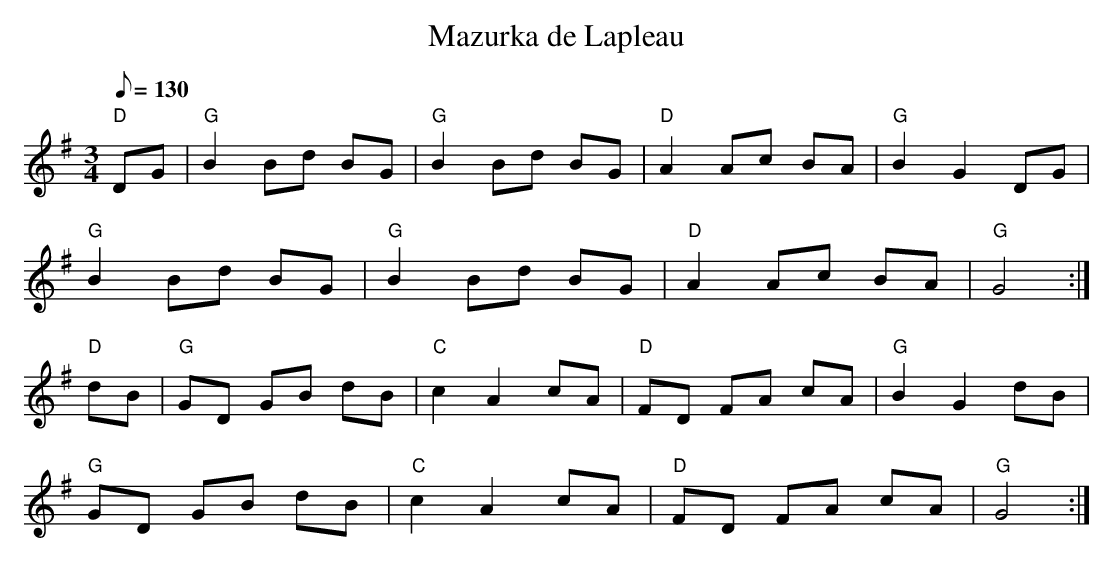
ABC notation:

X:1
T:Mazurka de Lapleau
M:3/4
L:1/8
Q:130
K:G
"D" DG | "G" B2Bd BG | "G" B2Bd BG | "D" A2Ac BA | "G" B2G2DG|
         "G" B2Bd BG | "G" B2Bd BG | "D" A2Ac BA | "G" G4:|
"D" dB | "G" GD GB dB | "C" c2A2cA | "D" FD FA cA | "G" B2G2dB |
            "G" GD GB dB | "C" c2A2cA | "D" FD FA cA | "G" G4:|
